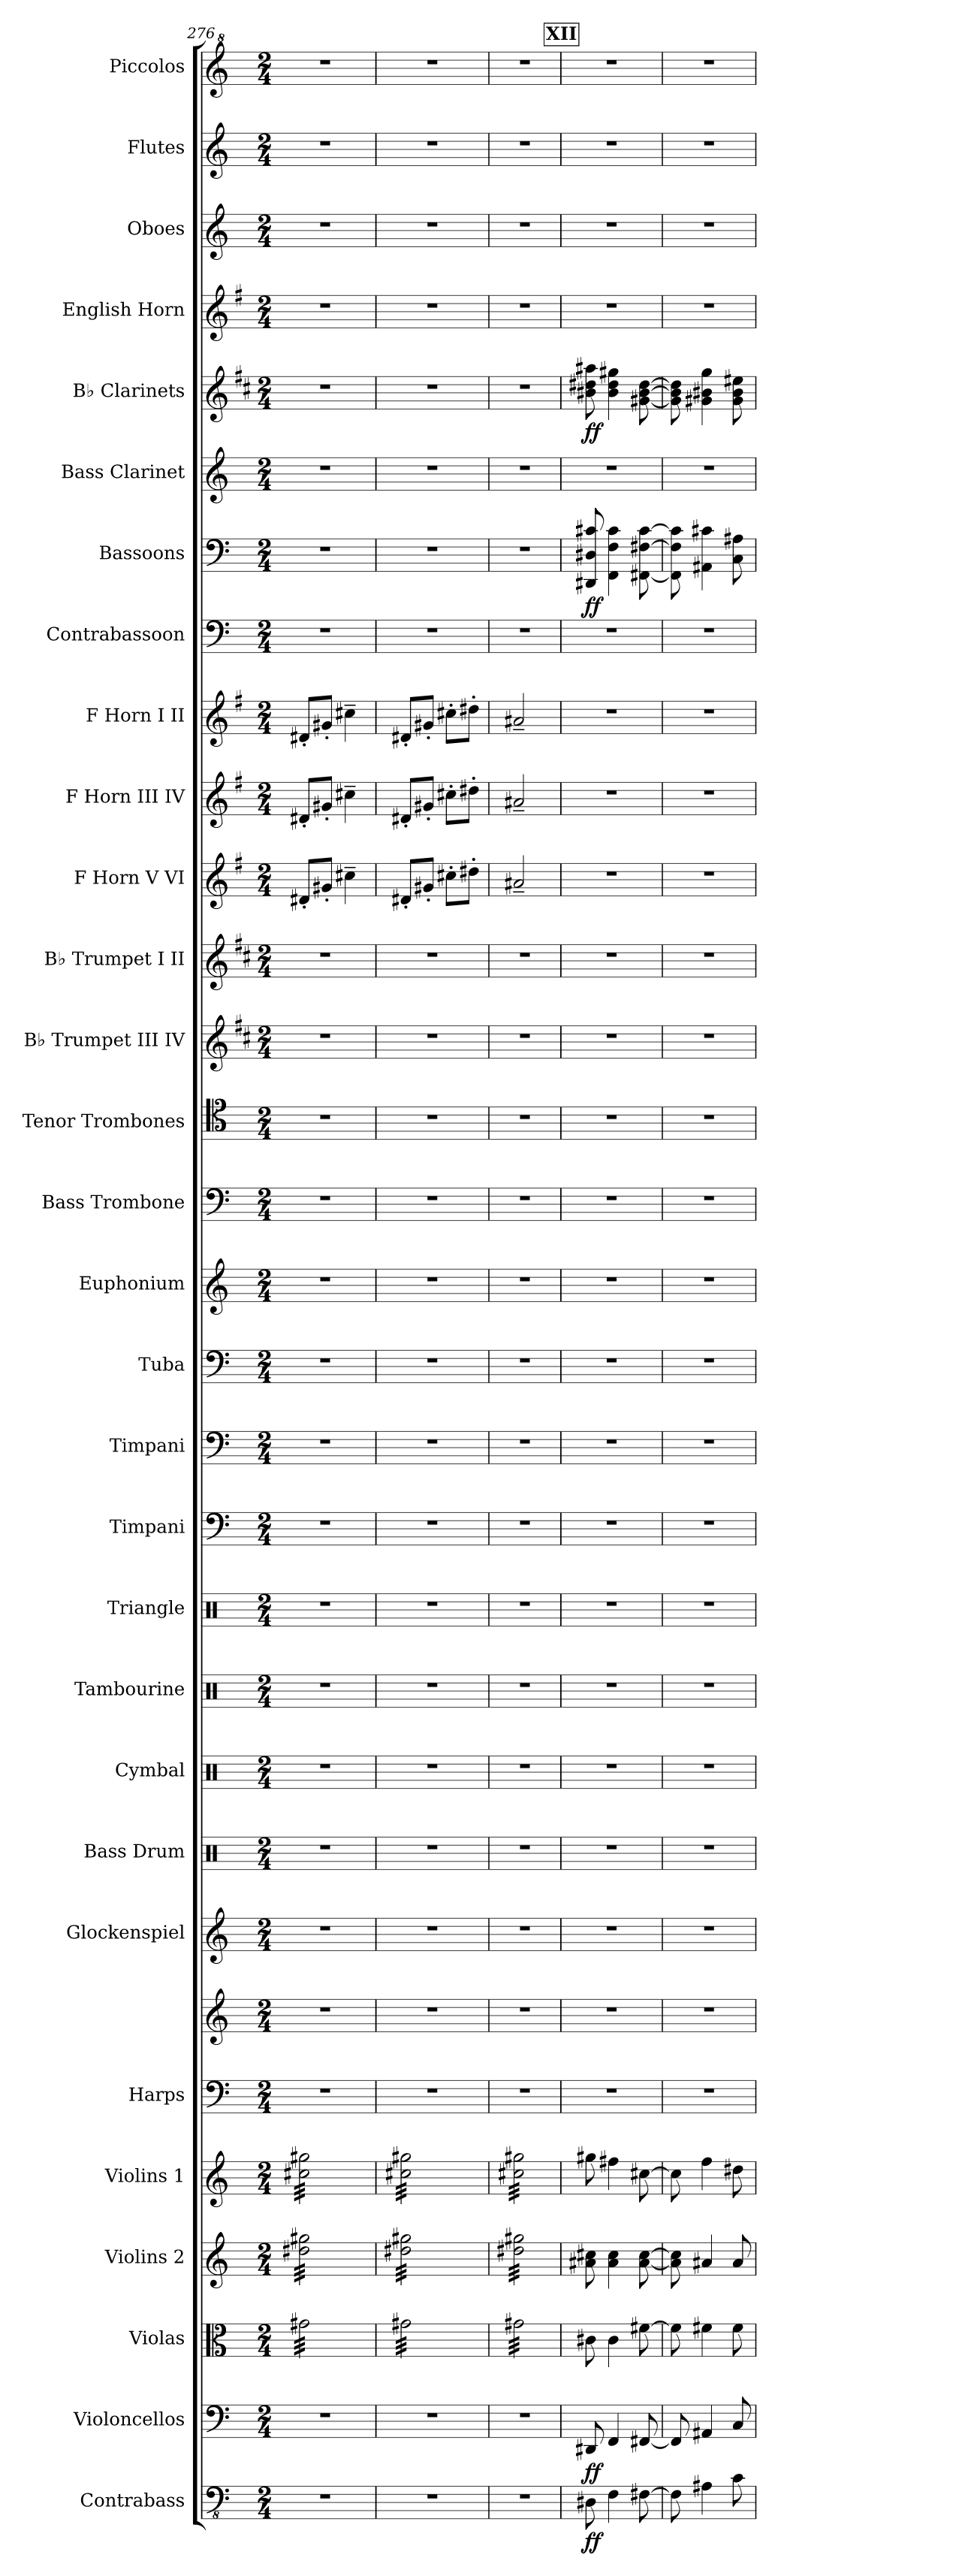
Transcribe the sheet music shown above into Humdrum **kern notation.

**kern	**dynam	**kern	**dynam	**kern	**kern	**kern	**kern	**kern	**kern	**kern	**kern	**kern	**kern	**kern	**kern	**kern	**kern	**kern	**kern	**kern	**kern	**kern	**kern	**kern	**kern	**kern	**dynam	**kern	**kern	**dynam	**kern	**kern	**kern	**kern
*part30	*part30	*part29	*part29	*part28	*part27	*part26	*part25	*part25	*part24	*part23	*part22	*part21	*part20	*part19	*part18	*part17	*part16	*part15	*part14	*part13	*part12	*part11	*part10	*part9	*part8	*part7	*part7	*part6	*part5	*part5	*part4	*part3	*part2	*part1
*staff31	*staff31	*staff30	*staff30	*staff29	*staff28	*staff27	*staff26	*staff25	*staff24	*staff23	*staff22	*staff21	*staff20	*staff19	*staff18	*staff17	*staff16	*staff15	*staff14	*staff13	*staff12	*staff11	*staff10	*staff9	*staff8	*staff7	*staff7	*staff6	*staff5	*staff5	*staff4	*staff3	*staff2	*staff1
*I"Contrabass	*	*I"Violoncellos	*	*I"Violas	*I"Violins 2	*I"Violins 1	*I"Harps	*	*I"Glockenspiel	*I"Bass Drum	*I"Cymbal	*I"Tambourine	*I"Triangle	*I"Timpani	*I"Timpani	*I"Tuba	*I"Euphonium	*I"Bass Trombone	*I"Tenor Trombones	*I"B♭ Trumpet III IV	*I"B♭ Trumpet I II	*I"F Horn V VI	*I"F Horn III IV	*I"F Horn I II	*I"Contrabassoon	*I"Bassoons	*	*I"Bass Clarinet	*I"B♭ Clarinets	*	*I"English Horn	*I"Oboes	*I"Flutes	*I"Piccolos
*I'Cb.	*	*I'Vc.	*	*I'Vla.	*I'Vln. 2	*I'Vln. 1	*I'Hrp.	*	*I'Glk.	*I'B. Dr.	*I'Cym.	*I'Tamb.	*I'Trgl.	*I'Timp.	*I'Timp.	*I'Tba.	*I'Euph.	*I'Tbn.	*I'Tbn.	*I'B♭ Tpt.	*I'B♭ Tpt.	*I'F Hn.	*I'F Hn.	*I'F Hn.	*I'Cbsn.	*I'Bsn.	*	*I'B. Cl.	*I'B♭ Cl.	*	*I'E. Hn.	*I'Ob.	*I'Fl.	*I'Picc.
*clefFv4	*	*clefF4	*	*clefC3	*clefG2	*clefG2	*clefF4	*clefG2	*clefG2	*clefX	*clefX	*clefX	*clefX	*clefF4	*clefF4	*clefF4	*clefG2	*clefF4	*clefC4	*clefG2	*clefG2	*clefG2	*clefG2	*clefG2	*clefF4	*clefF4	*	*clefG2	*clefG2	*	*clefG2	*clefG2	*clefG2	*clefG^2
*	*	*	*	*	*	*	*	*	*ITrd-14c-24	*	*	*	*	*	*	*	*ITrd8c14	*	*	*ITrd1c2	*ITrd1c2	*ITrd4c7	*ITrd4c7	*ITrd4c7	*ITrd7c12	*	*	*ITrd8c14	*ITrd1c2	*	*ITrd4c7	*	*	*
*k[]	*	*k[]	*	*k[]	*k[]	*k[]	*k[]	*k[]	*k[]	*k[]	*k[]	*k[]	*k[]	*k[]	*k[]	*k[]	*k[]	*k[]	*k[]	*k[]	*k[]	*k[]	*k[]	*k[]	*k[]	*k[]	*	*k[]	*k[]	*	*k[]	*k[]	*k[]	*k[]
*M2/4	*	*M2/4	*	*M2/4	*M2/4	*M2/4	*M2/4	*M2/4	*M2/4	*M2/4	*M2/4	*M2/4	*M2/4	*M2/4	*M2/4	*M2/4	*M2/4	*M2/4	*M2/4	*M2/4	*M2/4	*M2/4	*M2/4	*M2/4	*M2/4	*M2/4	*	*M2/4	*M2/4	*	*M2/4	*M2/4	*M2/4	*M2/4
=276	=276	=276	=276	=276	=276	=276	=276	=276	=276	=276	=276	=276	=276	=276	=276	=276	=276	=276	=276	=276	=276	=276	=276	=276	=276	=276	=276	=276	=276	=276	=276	=276	=276	=276
*	*	*	*	*tremolo	*	*	*	*	*	*	*	*	*	*	*	*	*	*	*	*	*	*	*	*	*	*	*	*	*	*	*	*	*	*
*	*	*	*	*	*tremolo	*	*	*	*	*	*	*	*	*	*	*	*	*	*	*	*	*	*	*	*	*	*	*	*	*	*	*	*	*
*	*	*	*	*	*	*tremolo	*	*	*	*	*	*	*	*	*	*	*	*	*	*	*	*	*	*	*	*	*	*	*	*	*	*	*	*
2r	.	2r	.	32g#X\LLL	32dd#X\ 32gg#X\LLL	32cc#X\ 32gg#X\LLL	2r	2r	2r	2r	2r	2r	2r	2r	2r	2r	2r	2r	2r	2r	2r	8G#X'/L	8G#X'/L	8G#X'/L	2r	2r	.	2r	2r	.	2r	2r	2r	2r
.	.	.	.	32g#X\	32dd#X\ 32gg#X\	32cc#X\ 32gg#X\	.	.	.	.	.	.	.	.	.	.	.	.	.	.	.	.	.	.	.	.	.	.	.	.	.	.	.	.
.	.	.	.	32g#X\	32dd#X\ 32gg#X\	32cc#X\ 32gg#X\	.	.	.	.	.	.	.	.	.	.	.	.	.	.	.	.	.	.	.	.	.	.	.	.	.	.	.	.
.	.	.	.	32g#X\	32dd#X\ 32gg#X\	32cc#X\ 32gg#X\	.	.	.	.	.	.	.	.	.	.	.	.	.	.	.	.	.	.	.	.	.	.	.	.	.	.	.	.
.	.	.	.	32g#X\	32dd#X\ 32gg#X\	32cc#X\ 32gg#X\	.	.	.	.	.	.	.	.	.	.	.	.	.	.	.	8c#X'/J	8c#X'/J	8c#X'/J	.	.	.	.	.	.	.	.	.	.
.	.	.	.	32g#X\	32dd#X\ 32gg#X\	32cc#X\ 32gg#X\	.	.	.	.	.	.	.	.	.	.	.	.	.	.	.	.	.	.	.	.	.	.	.	.	.	.	.	.
.	.	.	.	32g#X\	32dd#X\ 32gg#X\	32cc#X\ 32gg#X\	.	.	.	.	.	.	.	.	.	.	.	.	.	.	.	.	.	.	.	.	.	.	.	.	.	.	.	.
.	.	.	.	32g#X\	32dd#X\ 32gg#X\	32cc#X\ 32gg#X\	.	.	.	.	.	.	.	.	.	.	.	.	.	.	.	.	.	.	.	.	.	.	.	.	.	.	.	.
.	.	.	.	32g#X\	32dd#X\ 32gg#X\	32cc#X\ 32gg#X\	.	.	.	.	.	.	.	.	.	.	.	.	.	.	.	4f#X~\	4f#X~\	4f#X~\	.	.	.	.	.	.	.	.	.	.
.	.	.	.	32g#X\	32dd#X\ 32gg#X\	32cc#X\ 32gg#X\	.	.	.	.	.	.	.	.	.	.	.	.	.	.	.	.	.	.	.	.	.	.	.	.	.	.	.	.
.	.	.	.	32g#X\	32dd#X\ 32gg#X\	32cc#X\ 32gg#X\	.	.	.	.	.	.	.	.	.	.	.	.	.	.	.	.	.	.	.	.	.	.	.	.	.	.	.	.
.	.	.	.	32g#X\	32dd#X\ 32gg#X\	32cc#X\ 32gg#X\	.	.	.	.	.	.	.	.	.	.	.	.	.	.	.	.	.	.	.	.	.	.	.	.	.	.	.	.
.	.	.	.	32g#X\	32dd#X\ 32gg#X\	32cc#X\ 32gg#X\	.	.	.	.	.	.	.	.	.	.	.	.	.	.	.	.	.	.	.	.	.	.	.	.	.	.	.	.
.	.	.	.	32g#X\	32dd#X\ 32gg#X\	32cc#X\ 32gg#X\	.	.	.	.	.	.	.	.	.	.	.	.	.	.	.	.	.	.	.	.	.	.	.	.	.	.	.	.
.	.	.	.	32g#X\	32dd#X\ 32gg#X\	32cc#X\ 32gg#X\	.	.	.	.	.	.	.	.	.	.	.	.	.	.	.	.	.	.	.	.	.	.	.	.	.	.	.	.
.	.	.	.	32g#X\JJJ	32dd#X\ 32gg#X\JJJ	32cc#X\ 32gg#X\JJJ	.	.	.	.	.	.	.	.	.	.	.	.	.	.	.	.	.	.	.	.	.	.	.	.	.	.	.	.
=277	=277	=277	=277	=277	=277	=277	=277	=277	=277	=277	=277	=277	=277	=277	=277	=277	=277	=277	=277	=277	=277	=277	=277	=277	=277	=277	=277	=277	=277	=277	=277	=277	=277	=277
2r	.	2r	.	32g#X\LLL	32dd#X\ 32gg#X\LLL	32cc#X\ 32gg#X\LLL	2r	2r	2r	2r	2r	2r	2r	2r	2r	2r	2r	2r	2r	2r	2r	8G#X'/L	8G#X'/L	8G#X'/L	2r	2r	.	2r	2r	.	2r	2r	2r	2r
.	.	.	.	32g#X\	32dd#X\ 32gg#X\	32cc#X\ 32gg#X\	.	.	.	.	.	.	.	.	.	.	.	.	.	.	.	.	.	.	.	.	.	.	.	.	.	.	.	.
.	.	.	.	32g#X\	32dd#X\ 32gg#X\	32cc#X\ 32gg#X\	.	.	.	.	.	.	.	.	.	.	.	.	.	.	.	.	.	.	.	.	.	.	.	.	.	.	.	.
.	.	.	.	32g#X\	32dd#X\ 32gg#X\	32cc#X\ 32gg#X\	.	.	.	.	.	.	.	.	.	.	.	.	.	.	.	.	.	.	.	.	.	.	.	.	.	.	.	.
.	.	.	.	32g#X\	32dd#X\ 32gg#X\	32cc#X\ 32gg#X\	.	.	.	.	.	.	.	.	.	.	.	.	.	.	.	8c#X'/J	8c#X'/J	8c#X'/J	.	.	.	.	.	.	.	.	.	.
.	.	.	.	32g#X\	32dd#X\ 32gg#X\	32cc#X\ 32gg#X\	.	.	.	.	.	.	.	.	.	.	.	.	.	.	.	.	.	.	.	.	.	.	.	.	.	.	.	.
.	.	.	.	32g#X\	32dd#X\ 32gg#X\	32cc#X\ 32gg#X\	.	.	.	.	.	.	.	.	.	.	.	.	.	.	.	.	.	.	.	.	.	.	.	.	.	.	.	.
.	.	.	.	32g#X\	32dd#X\ 32gg#X\	32cc#X\ 32gg#X\	.	.	.	.	.	.	.	.	.	.	.	.	.	.	.	.	.	.	.	.	.	.	.	.	.	.	.	.
.	.	.	.	32g#X\	32dd#X\ 32gg#X\	32cc#X\ 32gg#X\	.	.	.	.	.	.	.	.	.	.	.	.	.	.	.	8f#X'\L	8f#X'\L	8f#X'\L	.	.	.	.	.	.	.	.	.	.
.	.	.	.	32g#X\	32dd#X\ 32gg#X\	32cc#X\ 32gg#X\	.	.	.	.	.	.	.	.	.	.	.	.	.	.	.	.	.	.	.	.	.	.	.	.	.	.	.	.
.	.	.	.	32g#X\	32dd#X\ 32gg#X\	32cc#X\ 32gg#X\	.	.	.	.	.	.	.	.	.	.	.	.	.	.	.	.	.	.	.	.	.	.	.	.	.	.	.	.
.	.	.	.	32g#X\	32dd#X\ 32gg#X\	32cc#X\ 32gg#X\	.	.	.	.	.	.	.	.	.	.	.	.	.	.	.	.	.	.	.	.	.	.	.	.	.	.	.	.
.	.	.	.	32g#X\	32dd#X\ 32gg#X\	32cc#X\ 32gg#X\	.	.	.	.	.	.	.	.	.	.	.	.	.	.	.	8g#X'\J	8g#X'\J	8g#X'\J	.	.	.	.	.	.	.	.	.	.
.	.	.	.	32g#X\	32dd#X\ 32gg#X\	32cc#X\ 32gg#X\	.	.	.	.	.	.	.	.	.	.	.	.	.	.	.	.	.	.	.	.	.	.	.	.	.	.	.	.
.	.	.	.	32g#X\	32dd#X\ 32gg#X\	32cc#X\ 32gg#X\	.	.	.	.	.	.	.	.	.	.	.	.	.	.	.	.	.	.	.	.	.	.	.	.	.	.	.	.
.	.	.	.	32g#X\JJJ	32dd#X\ 32gg#X\JJJ	32cc#X\ 32gg#X\JJJ	.	.	.	.	.	.	.	.	.	.	.	.	.	.	.	.	.	.	.	.	.	.	.	.	.	.	.	.
=278	=278	=278	=278	=278	=278	=278	=278	=278	=278	=278	=278	=278	=278	=278	=278	=278	=278	=278	=278	=278	=278	=278	=278	=278	=278	=278	=278	=278	=278	=278	=278	=278	=278	=278
2r	.	2r	.	32g#X\LLL	32dd#X\ 32gg#X\LLL	32cc#X\ 32gg#X\LLL	2r	2r	2r	2r	2r	2r	2r	2r	2r	2r	2r	2r	2r	2r	2r	2d#X~/	2d#X~/	2d#X~/	2r	2r	.	2r	2r	.	2r	2r	2r	2r
.	.	.	.	32g#X\	32dd#X\ 32gg#X\	32cc#X\ 32gg#X\	.	.	.	.	.	.	.	.	.	.	.	.	.	.	.	.	.	.	.	.	.	.	.	.	.	.	.	.
.	.	.	.	32g#X\	32dd#X\ 32gg#X\	32cc#X\ 32gg#X\	.	.	.	.	.	.	.	.	.	.	.	.	.	.	.	.	.	.	.	.	.	.	.	.	.	.	.	.
.	.	.	.	32g#X\	32dd#X\ 32gg#X\	32cc#X\ 32gg#X\	.	.	.	.	.	.	.	.	.	.	.	.	.	.	.	.	.	.	.	.	.	.	.	.	.	.	.	.
.	.	.	.	32g#X\	32dd#X\ 32gg#X\	32cc#X\ 32gg#X\	.	.	.	.	.	.	.	.	.	.	.	.	.	.	.	.	.	.	.	.	.	.	.	.	.	.	.	.
.	.	.	.	32g#X\	32dd#X\ 32gg#X\	32cc#X\ 32gg#X\	.	.	.	.	.	.	.	.	.	.	.	.	.	.	.	.	.	.	.	.	.	.	.	.	.	.	.	.
.	.	.	.	32g#X\	32dd#X\ 32gg#X\	32cc#X\ 32gg#X\	.	.	.	.	.	.	.	.	.	.	.	.	.	.	.	.	.	.	.	.	.	.	.	.	.	.	.	.
.	.	.	.	32g#X\	32dd#X\ 32gg#X\	32cc#X\ 32gg#X\	.	.	.	.	.	.	.	.	.	.	.	.	.	.	.	.	.	.	.	.	.	.	.	.	.	.	.	.
.	.	.	.	32g#X\	32dd#X\ 32gg#X\	32cc#X\ 32gg#X\	.	.	.	.	.	.	.	.	.	.	.	.	.	.	.	.	.	.	.	.	.	.	.	.	.	.	.	.
.	.	.	.	32g#X\	32dd#X\ 32gg#X\	32cc#X\ 32gg#X\	.	.	.	.	.	.	.	.	.	.	.	.	.	.	.	.	.	.	.	.	.	.	.	.	.	.	.	.
.	.	.	.	32g#X\	32dd#X\ 32gg#X\	32cc#X\ 32gg#X\	.	.	.	.	.	.	.	.	.	.	.	.	.	.	.	.	.	.	.	.	.	.	.	.	.	.	.	.
.	.	.	.	32g#X\	32dd#X\ 32gg#X\	32cc#X\ 32gg#X\	.	.	.	.	.	.	.	.	.	.	.	.	.	.	.	.	.	.	.	.	.	.	.	.	.	.	.	.
.	.	.	.	32g#X\	32dd#X\ 32gg#X\	32cc#X\ 32gg#X\	.	.	.	.	.	.	.	.	.	.	.	.	.	.	.	.	.	.	.	.	.	.	.	.	.	.	.	.
.	.	.	.	32g#X\	32dd#X\ 32gg#X\	32cc#X\ 32gg#X\	.	.	.	.	.	.	.	.	.	.	.	.	.	.	.	.	.	.	.	.	.	.	.	.	.	.	.	.
.	.	.	.	32g#X\	32dd#X\ 32gg#X\	32cc#X\ 32gg#X\	.	.	.	.	.	.	.	.	.	.	.	.	.	.	.	.	.	.	.	.	.	.	.	.	.	.	.	.
.	.	.	.	32g#X\JJJ	32dd#X\ 32gg#X\JJJ	32cc#X\ 32gg#X\JJJ	.	.	.	.	.	.	.	.	.	.	.	.	.	.	.	.	.	.	.	.	.	.	.	.	.	.	.	.
*	*	*	*	*	*	*Xtremolo	*	*	*	*	*	*	*	*	*	*	*	*	*	*	*	*	*	*	*	*	*	*	*	*	*	*	*	*
*	*	*	*	*	*Xtremolo	*	*	*	*	*	*	*	*	*	*	*	*	*	*	*	*	*	*	*	*	*	*	*	*	*	*	*	*	*
*	*	*	*	*Xtremolo	*	*	*	*	*	*	*	*	*	*	*	*	*	*	*	*	*	*	*	*	*	*	*	*	*	*	*	*	*	*
!!LO:REH:place=s1:a:B:fs=14:t=XII
=279	=279	=279	=279	=279	=279	=279	=279	=279	=279	=279	=279	=279	=279	=279	=279	=279	=279	=279	=279	=279	=279	=279	=279	=279	=279	=279	=279	=279	=279	=279	=279	=279	=279	=279
!	!LO:DY:b	!	!LO:DY:b	!	!	!	!	!	!	!	!	!	!	!	!	!	!	!	!	!	!	!	!	!	!	!	!LO:DY:b	!	!	!LO:DY:b	!	!	!	!
8DD#X\	ff	8DD#X/	ff	8c#X\	8a#X\ 8cc#X\	8gg#X\	2r	2r	2r	2r	2r	2r	2r	2r	2r	2r	2r	2r	2r	2r	2r	2r	2r	2r	2r	8DD#X/ 8D#X/ 8c#X/	ff	2r	8a#X\ 8cc#X\ 8gg#X\	ff	2r	2r	2r	2r
4FF\	.	4FF/	.	4c#\	4a#\ 4cc#\	4ff#X\	.	.	.	.	.	.	.	.	.	.	.	.	.	.	.	.	.	.	.	4FF\ 4F\ 4c#\	.	.	4a#\ 4cc#\ 4ff#X\	.	.	.	.	.
[8FF#X\	.	[8FF#X/	.	[8f#X\	[8a#\ [8cc#\	[8cc#X\	.	.	.	.	.	.	.	.	.	.	.	.	.	.	.	.	.	.	.	[8FF#X\ [8F#X\ [8c#\	.	.	[8f#X\ [8a#\ [8cc#\	.	.	.	.	.
=280	=280	=280	=280	=280	=280	=280	=280	=280	=280	=280	=280	=280	=280	=280	=280	=280	=280	=280	=280	=280	=280	=280	=280	=280	=280	=280	=280	=280	=280	=280	=280	=280	=280	=280
8FF#\]	.	8FF#/]	.	8f#\]	8a#\] 8cc#\]	8cc#\]	2r	2r	2r	2r	2r	2r	2r	2r	2r	2r	2r	2r	2r	2r	2r	2r	2r	2r	2r	8FF#\] 8F#\] 8c#\]	.	2r	8f#\] 8a#\] 8cc#\]	.	2r	2r	2r	2r
4AA#X\	.	4AA#X/	.	4f#X\	4a#X/	4ff\	.	.	.	.	.	.	.	.	.	.	.	.	.	.	.	.	.	.	.	4AA#X\ 4c#X\	.	.	4f#X\ 4a#X\ 4ff\	.	.	.	.	.
8C\	.	8C/	.	8f#\	8a#/	8dd#X\	.	.	.	.	.	.	.	.	.	.	.	.	.	.	.	.	.	.	.	8C\ 8A#X\	.	.	8f#\ 8a#\ 8dd#X\	.	.	.	.	.
=	=	=	=	=	=	=	=	=	=	=	=	=	=	=	=	=	=	=	=	=	=	=	=	=	=	=	=	=	=	=	=	=	=	=
*-	*-	*-	*-	*-	*-	*-	*-	*-	*-	*-	*-	*-	*-	*-	*-	*-	*-	*-	*-	*-	*-	*-	*-	*-	*-	*-	*-	*-	*-	*-	*-	*-	*-	*-
